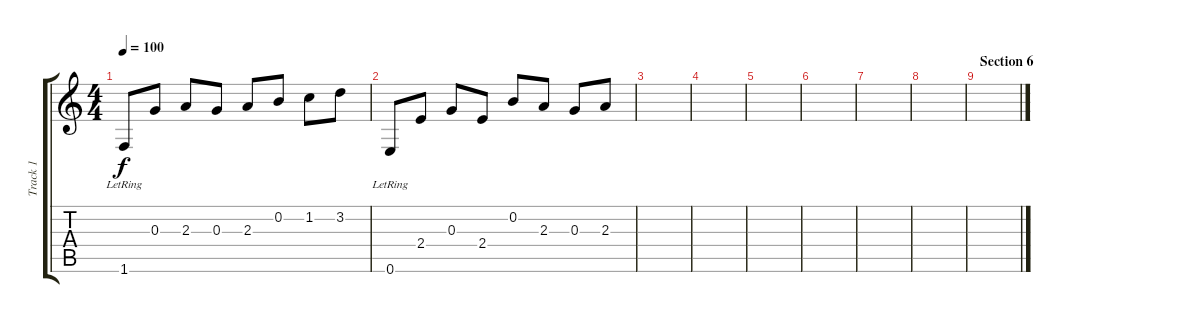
\track ("Track 1" "Track 1") {instrument acousticguitarsteel}
\staff {score tabs}
\tuning (E4 B3 G3 D3 A2 E2) {hide}
\ts (4 4)
\tempo 100
\clef g2
\ks c
1.6{lr}.8{dy f} 0.3.8 2.3.8 0.3.8 2.3.8 0.2.8 1.2.8 3.2.8 |
0.6{lr}.8 2.4.8 0.3.8 2.4.8 0.2.8 2.3.8 0.3.8 2.3.8 |
|
|
|
|
|
|
\section ("" "Section 6")
